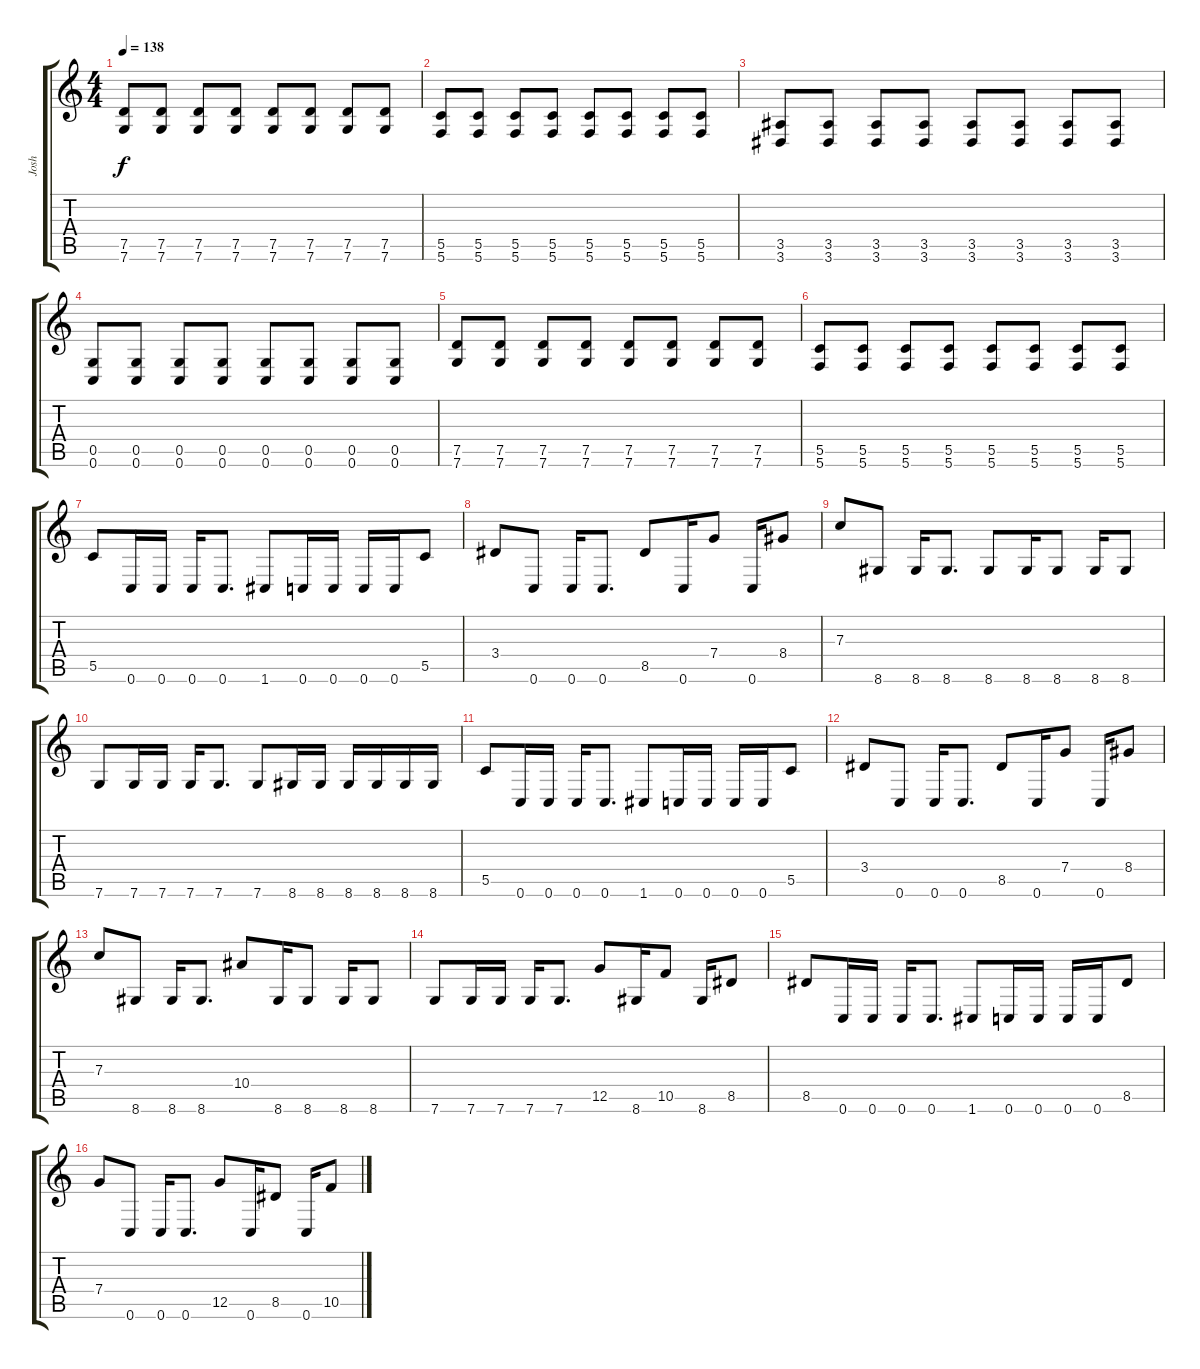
\track ("Josh" "Josh") {instrument distortionguitar}
\staff {score tabs}
\tuning (D4 A3 F3 C3 G2 C2) {hide}
\ts (4 4)
\tempo 138
\clef g2
\ks c
(7.5 7.6).8{dy f} (7.5 7.6).8 (7.5 7.6).8 (7.5 7.6).8 (7.5 7.6).8 (7.5 7.6).8 (7.5 7.6).8 (7.5 7.6).8 |
(5.5 5.6).8 (5.5 5.6).8 (5.5 5.6).8 (5.5 5.6).8 (5.5 5.6).8 (5.5 5.6).8 (5.5 5.6).8 (5.5 5.6).8 |
(3.5 3.6).8 (3.5 3.6).8 (3.5 3.6).8 (3.5 3.6).8 (3.5 3.6).8 (3.5 3.6).8 (3.5 3.6).8 (3.5 3.6).8 |
(0.5 0.6).8 (0.5 0.6).8 (0.5 0.6).8 (0.5 0.6).8 (0.5 0.6).8 (0.5 0.6).8 (0.5 0.6).8 (0.5 0.6).8 |
(7.5 7.6).8 (7.5 7.6).8 (7.5 7.6).8 (7.5 7.6).8 (7.5 7.6).8 (7.5 7.6).8 (7.5 7.6).8 (7.5 7.6).8 |
(5.5 5.6).8 (5.5 5.6).8 (5.5 5.6).8 (5.5 5.6).8 (5.5 5.6).8 (5.5 5.6).8 (5.5 5.6).8 (5.5 5.6).8 |
5.5.8 0.6.16 0.6.16 0.6.16 0.6.8{d} 1.6.8 0.6.16 0.6.16 0.6.16 0.6.16 5.5.8 |
3.4.8 0.6.8 0.6.16 0.6.8{d} 8.5.8 0.6.16 7.4.8 0.6.16 8.4.8 |
7.3.8 8.6.8 8.6.16 8.6.8{d} 8.6.8 8.6.16 8.6.8 8.6.16 8.6.8 |
7.6.8 7.6.16 7.6.16 7.6.16 7.6.8{d} 7.6.8 8.6.16 8.6.16 8.6.16 8.6.16 8.6.16 8.6.16 |
5.5.8 0.6.16 0.6.16 0.6.16 0.6.8{d} 1.6.8 0.6.16 0.6.16 0.6.16 0.6.16 5.5.8 |
3.4.8 0.6.8 0.6.16 0.6.8{d} 8.5.8 0.6.16 7.4.8 0.6.16 8.4.8 |
7.3.8 8.6.8 8.6.16 8.6.8{d} 10.4.8 8.6.16 8.6.8 8.6.16 8.6.8 |
7.6.8 7.6.16 7.6.16 7.6.16 7.6.8{d} 12.5.8 8.6.16 10.5.8 8.6.16 8.5.8 |
8.5.8 0.6.16 0.6.16 0.6.16 0.6.8{d} 1.6.8 0.6.16 0.6.16 0.6.16 0.6.16 8.5.8 |
7.4.8 0.6.8 0.6.16 0.6.8{d} 12.5.8 0.6.16 8.5.8 0.6.16 10.5.8
